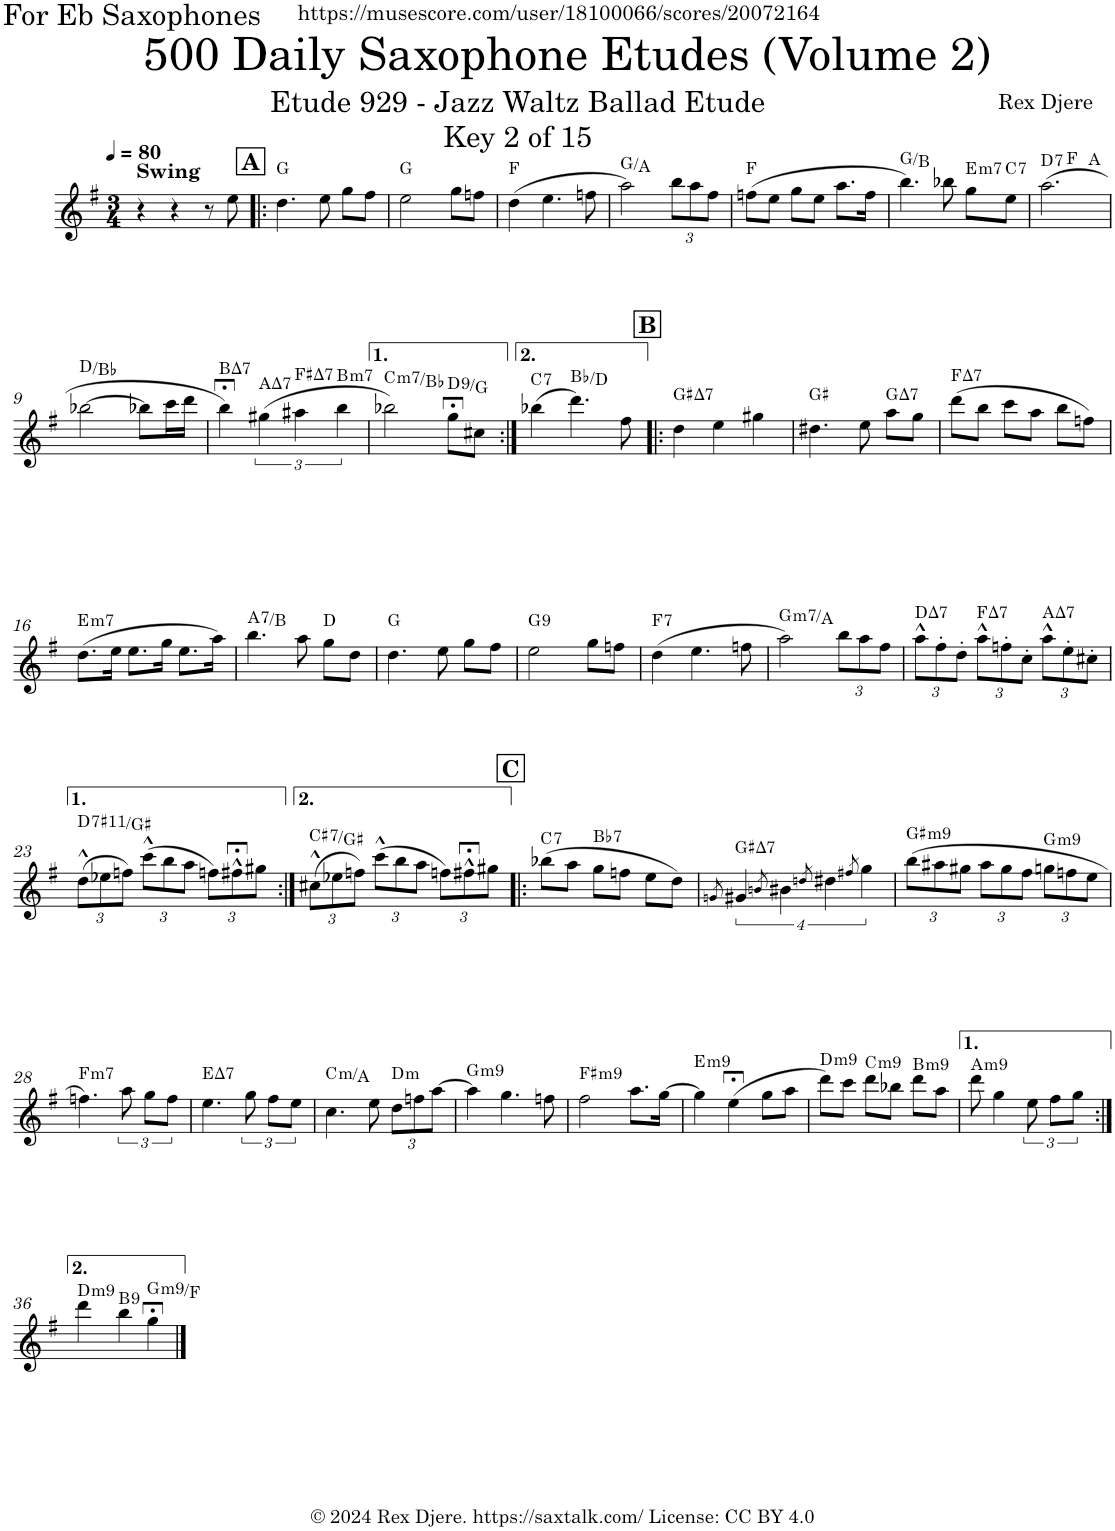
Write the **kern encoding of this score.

**kern	**harte
*part1	*part1
*staff1	*
*I"Alto Saxophone	*
*I'A. Sax.	*
*clefG2	*
*Trd5c9	*
*k[f#]	*
*M3/4	*
*MM80	*
=1	=1
!LO:TX:a:B:t=Swing	!
4r	.
4r	.
8r	.
8ee\	.
!!LO:REH:place=s1:a:B:cj:fs=14:t=A
=2!|:	=2!|:
4.dd\	G:maj
8ee\	.
8gg\L	.
8ff#\J	.
=3	=3
2ee\	G:maj
8gg\L	.
8ffn\J	.
=4	=4
(4dd\	F:maj
4.ee\	.
8ffn\	.
=5	=5
2aa\)	G:maj/2
*Xbrackettup	*
12bb\L	.
12aa\	.
12ff#\J	.
=6	=6
(8ffn\L	F:maj
8ee\J	.
8gg\L	.
8ee\J	.
8.aa\L	.
16ff\Jk	.
=7	=7
4.bb\)	G:maj/3
8bb-X\	.
!	!LO:H:kt=m7
8gg\L	E:min7
!	!LO:H:kt=7
8ee\J	C:7
=8	=8
!	!LO:H:kt=7
*^	*
*	*^	*
(2.aa\	4ryy	2ryy	D:7
.	2ryy	.	F:maj
.	.	4ryy	A:maj
*v	*v	*v	*
!!LO:LB:g=z
=9	=9
[2bb-X\	D:maj/b6
8bb-X\L]	.
16ccc\L	.
16ddd\JJ	.
=10	=10
!	!LO:H:kt=7
4bb;<\)	B:maj7
*brackettup	*
!	!LO:H:kt=7
(6gg#X\	A:maj7
!	!LO:H:kt=7
6aa#X\	F#:maj7
!	!LO:H:kt=m7
6bb\	B:min7
=11	=11
!	!LO:H:kt=m7
2bb-X\)	C:min7/b7
!	!LO:H:kt=9
8gg;<\L	D:9/4
8cc#X\J	.
=12:|!	=12:|!
!	!LO:H:kt=7
(4bb-X\	C:7
4.ddd\)	Bb:maj/3
8ff#\	.
!!LO:REH:place=s1:a:B:cj:fs=14:t=B
=13!|:	=13!|:
!	!LO:H:kt=7
4dd\	G#:maj7
4ee\	.
4gg#X\	.
=14	=14
4.dd#X\	G#:maj
8ee\	.
!	!LO:H:kt=7
8aa\L	G:maj7
8gg\J	.
=15	=15
!	!LO:H:kt=7
(8ddd\L	F:maj7
8bb\J	.
8ccc\L	.
8aa\J	.
8bb\L	.
8ffn\J)	.
!!LO:LB:g=z
=16	=16
!	!LO:H:kt=m7
(8.dd\L	E:min7
16ee\Jk	.
8.ee\L	.
16gg\Jk	.
8.ee\L	.
16aa\Jk)	.
=17	=17
!	!LO:H:kt=7
4.bb\	A:7/2
8aa\	.
8gg\L	D:maj
8dd\J	.
=18	=18
4.dd\	G:maj
8ee\	.
8gg\L	.
8ff#\J	.
=19	=19
!	!LO:H:kt=9
2ee\	G:9
8gg\L	.
8ffn\J	.
=20	=20
!	!LO:H:kt=7
(4dd\	F:7
4.ee\	.
8ffn\	.
=21	=21
!	!LO:H:kt=m7
2aa\)	G:min7/2
*Xbrackettup	*
12bb\L	.
12aa\	.
12ff#\J	.
=22	=22
!	!LO:H:kt=7
12aa^^\L	D:maj7
12ff#'\	.
12dd'\J	.
!	!LO:H:kt=7
12aa^^\L	F:maj7
12ffn'\	.
12cc'\J	.
!	!LO:H:kt=7
12aa^^\L	A:maj7
12ee'\	.
12cc#X'\J	.
!!LO:LB:g=z
=23	=23
!	!LO:H:kt=7
(12dd^^\L	D:7(#11)/#4
12ee-X\	.
12ffn\J)	.
(12ccc^^\L	.
12bb\	.
12aa\J	.
12ffn\L)	.
12ff#X;<^^\	.
12gg#X\J	.
=24:|!	=24:|!
!	!LO:H:kt=7
(12cc#X^^\L	C#:7/5
12ee-X\	.
12ffn\J)	.
(12ccc^^\L	.
12bb\	.
12aa\J	.
12ffn\L)	.
12ff#X;<^^\	.
12gg#X\J	.
!!LO:REH:place=s1:a:B:cj:fs=14:t=C
=25!|:	=25!|:
!	!LO:H:kt=7
(8bb-X\L	C:7
8aa\J	.
!	!LO:H:kt=7
8gg\L	Bb:7
8ffn\J	.
8ee\L	.
8dd\J)	.
=26	=26
8qgn/	.
*brackettup	*
!	!LO:H:kt=7
16%3g#X/	G#:maj7
8qbn/	.
16%3b#X\	.
8qddn/	.
16%3dd#X\	.
8qff#X/	.
16%3gg\	.
=27	=27
*Xbrackettup	*
!	!LO:H:kt=m9
(12bb\L	G#:min9
12aa#X\	.
12gg#X\J	.
12aa#\L	.
12gg#\	.
12ff#\J	.
!	!LO:H:kt=m9
12ggn\L	G:min9
12ffn\	.
12ee\J	.
!!LO:LB:g=z
=28	=28
!	!LO:H:kt=m7
4.ffn\)	F:min7
8aa\	.
8gg\L	.
8ff\J	.
=29	=29
!	!LO:H:kt=7
4.ee\	E:maj7
8gg\	.
8ff#\L	.
8ee\J	.
=30	=30
!	!LO:H:kt=m
4.cc\	C:min/6
8ee\	.
!	!LO:H:kt=m
12dd\L	D:min
12ffn\	.
[12aa\J	.
=31	=31
!	!LO:H:kt=m9
4aa\]	G:min9
4.gg\	.
8ffn\	.
=32	=32
!	!LO:H:kt=m9
2ff#\	F#:min9
8.aa\L	.
[16gg\Jk	.
=33	=33
!	!LO:H:kt=m9
4gg\]	E:min9
(4ee;<\	.
8gg\L	.
8aa\J	.
=34	=34
!	!LO:H:kt=m9
8ddd\L)	D:min9
8ccc\J	.
!	!LO:H:kt=m9
8ddd\L	C:min9
8bb-X\J	.
!	!LO:H:kt=m9
8ddd\L	B:min9
8aa\J	.
=35	=35
!	!LO:H:kt=m9
8ddd\	A:min9
4gg\	.
8ee\	.
8ff#\L	.
8gg\J	.
!!LO:LB:g=z
=36:|!	=36:|!
!	!LO:H:kt=m9
4ddd\	D:min9
!	!LO:H:kt=9
4bb\	B:9
!	!LO:H:kt=m9
4gg;<\	G:min9/b7
==	==
*-	*-
